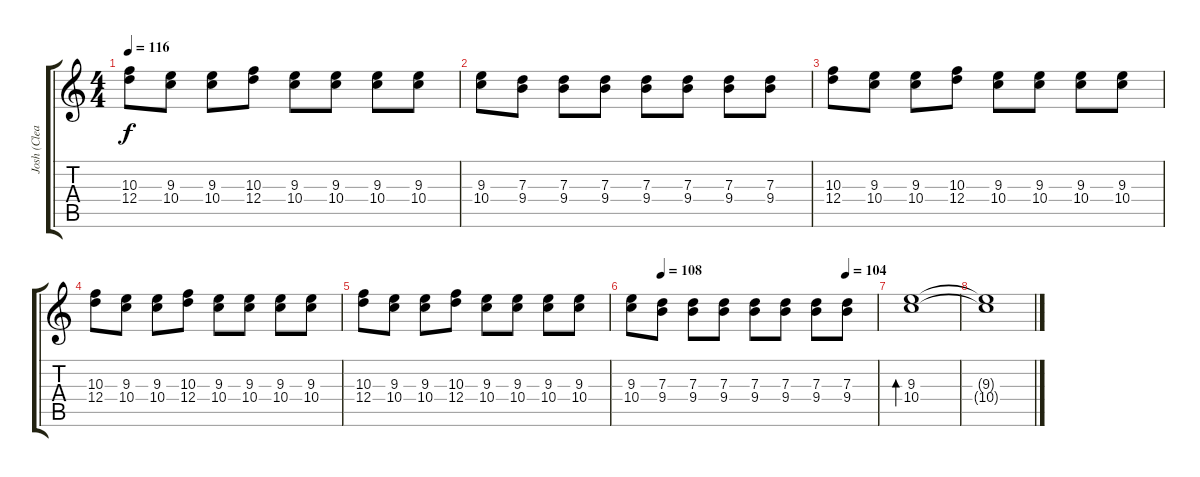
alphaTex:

\track ("Josh (Clean)" "Josh (Clea") {instrument electricguitarjazz}
\staff {score tabs}
\tuning (E4 B3 G3 D3 A2 D2) {hide}
\ts (4 4)
\tempo 116
\clef g2
\ks c
(10.3 12.4).8{dy f} (9.3 10.4).8 (9.3 10.4).8 (10.3 12.4).8 (9.3 10.4).8 (9.3 10.4).8 (9.3 10.4).8 (9.3 10.4).8 |
(9.3 10.4).8 (7.3 9.4).8 (7.3 9.4).8 (7.3 9.4).8 (7.3 9.4).8 (7.3 9.4).8 (7.3 9.4).8 (7.3 9.4).8 |
(10.3 12.4).8 (9.3 10.4).8 (9.3 10.4).8 (10.3 12.4).8 (9.3 10.4).8 (9.3 10.4).8 (9.3 10.4).8 (9.3 10.4).8 |
(10.3 12.4).8 (9.3 10.4).8 (9.3 10.4).8 (10.3 12.4).8 (9.3 10.4).8 (9.3 10.4).8 (9.3 10.4).8 (9.3 10.4).8 |
(10.3 12.4).8 (9.3 10.4).8 (9.3 10.4).8 (10.3 12.4).8 (9.3 10.4).8 (9.3 10.4).8 (9.3 10.4).8 (9.3 10.4).8 |
\tempo (108 0.125)
\tempo (104 0.875)
(9.3 10.4).8 (7.3 9.4).8 (7.3 9.4).8 (7.3 9.4).8 (7.3 9.4).8 (7.3 9.4).8 (7.3 9.4).8 (7.3 9.4).8 |
(9.3 10.4).1{bd 120} |
(9.3{t} 10.4{t}).1
